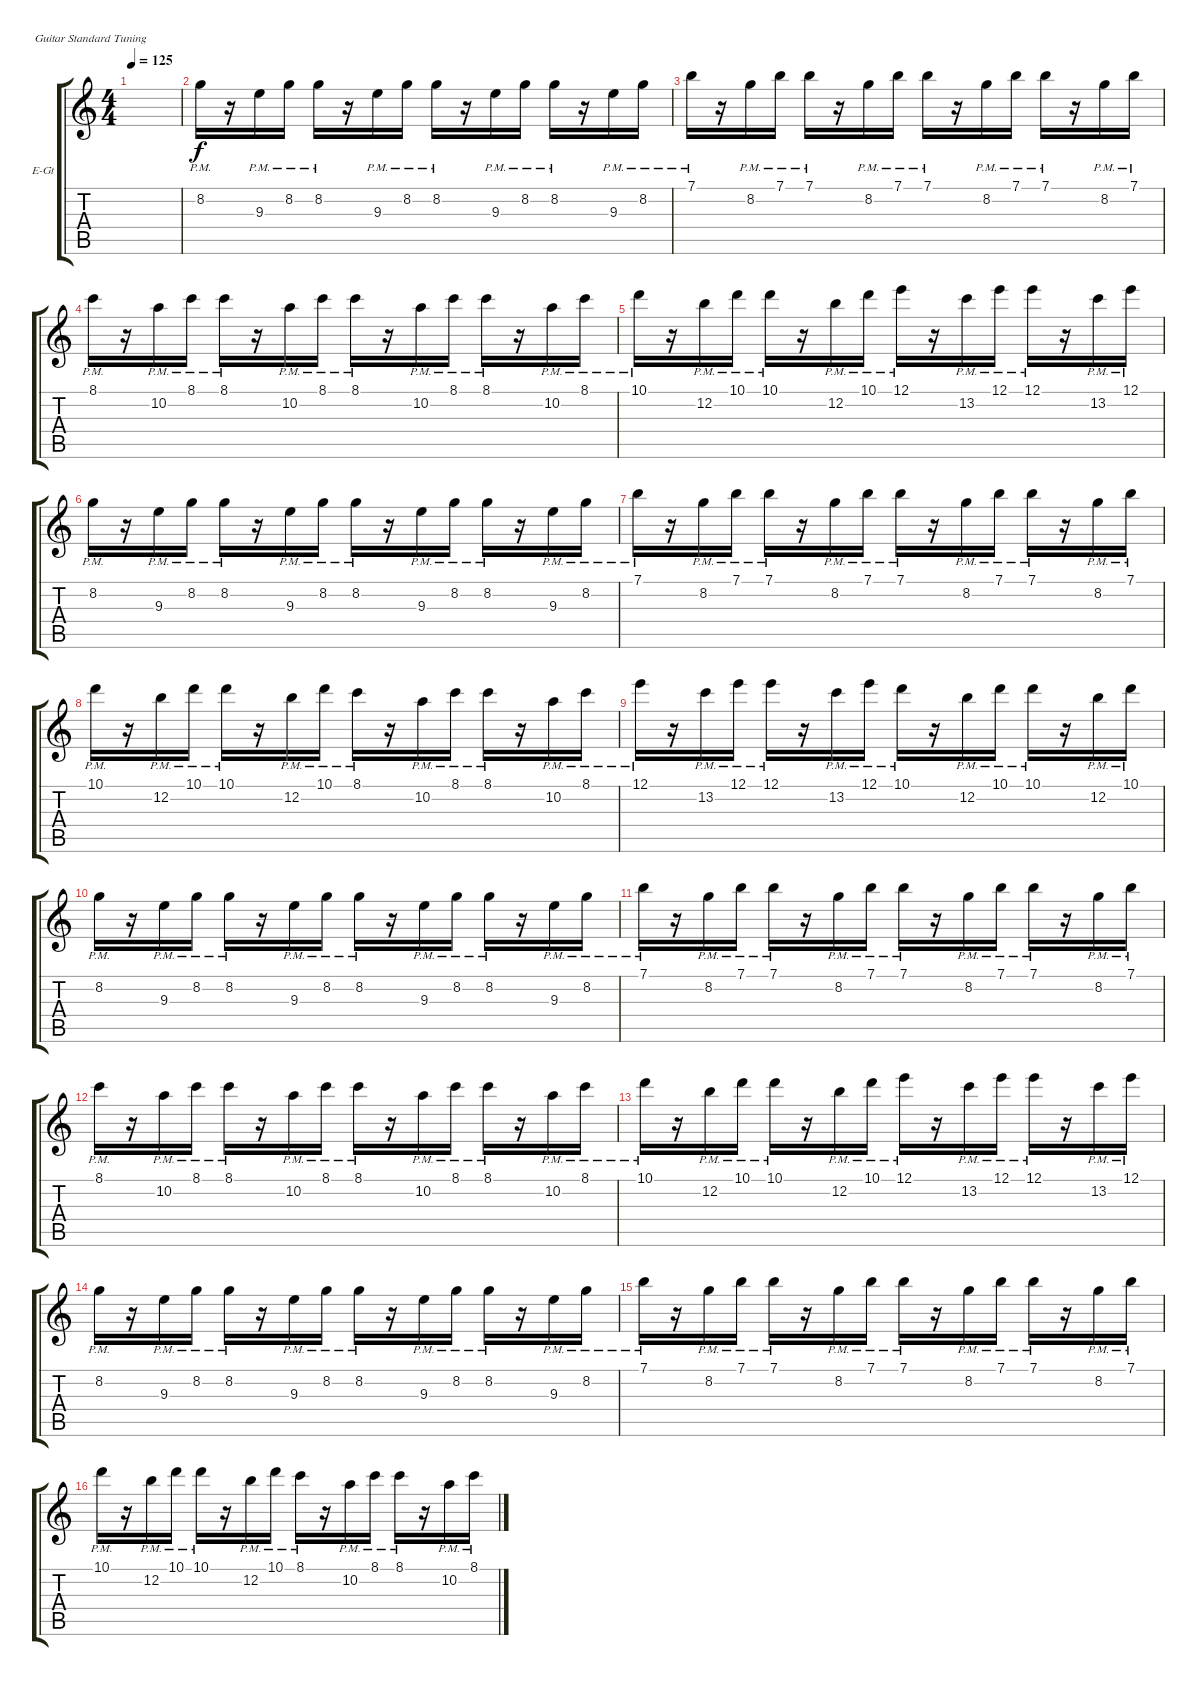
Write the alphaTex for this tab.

\defaultSystemsLayout 4
\bracketExtendMode groupsimilarinstruments
\firstSystemTrackNameOrientation horizontal
\otherSystemsTrackNameOrientation horizontal
\track ("Guitar (Delay)" "E-Gt") {instrument electricguitarclean}
\staff {score tabs}
\tuning (E4 B3 G3 D3 A2 E2)
\ts (4 4)
\tempo 125
\clef g2
\ks c
|
8.2{pm}.16 r.16 9.3{pm}.16 8.2{pm}.16 8.2{pm}.16 r.16 9.3{pm}.16 8.2{pm}.16 8.2{pm}.16 r.16 9.3{pm}.16 8.2{pm}.16 8.2{pm}.16 r.16 9.3{pm}.16 8.2{pm}.16 |
7.1{pm}.16 r.16 8.2{pm}.16 7.1{pm}.16 7.1{pm}.16 r.16 8.2{pm}.16 7.1{pm}.16 7.1{pm}.16 r.16 8.2{pm}.16 7.1{pm}.16 7.1{pm}.16 r.16 8.2{pm}.16 7.1{pm}.16 |
8.1{pm}.16 r.16 10.2{pm}.16 8.1{pm}.16 8.1{pm}.16 r.16 10.2{pm}.16 8.1{pm}.16 8.1{pm}.16 r.16 10.2{pm}.16 8.1{pm}.16 8.1{pm}.16 r.16 10.2{pm}.16 8.1{pm}.16 |
10.1{pm}.16 r.16 12.2{pm}.16 10.1{pm}.16 10.1{pm}.16 r.16 12.2{pm}.16 10.1{pm}.16 12.1{pm}.16 r.16 13.2{pm}.16 12.1{pm}.16 12.1{pm}.16 r.16 13.2{pm}.16 12.1{pm}.16 |
8.2{pm}.16 r.16 9.3{pm}.16 8.2{pm}.16 8.2{pm}.16 r.16 9.3{pm}.16 8.2{pm}.16 8.2{pm}.16 r.16 9.3{pm}.16 8.2{pm}.16 8.2{pm}.16 r.16 9.3{pm}.16 8.2{pm}.16 |
7.1{pm}.16 r.16 8.2{pm}.16 7.1{pm}.16 7.1{pm}.16 r.16 8.2{pm}.16 7.1{pm}.16 7.1{pm}.16 r.16 8.2{pm}.16 7.1{pm}.16 7.1{pm}.16 r.16 8.2{pm}.16 7.1{pm}.16 |
10.1{pm}.16 r.16 12.2{pm}.16 10.1{pm}.16 10.1{pm}.16 r.16 12.2{pm}.16 10.1{pm}.16 8.1{pm}.16 r.16 10.2{pm}.16 8.1{pm}.16 8.1{pm}.16 r.16 10.2{pm}.16 8.1{pm}.16 |
12.1{pm}.16 r.16 13.2{pm}.16 12.1{pm}.16 12.1{pm}.16 r.16 13.2{pm}.16 12.1{pm}.16 10.1{pm}.16 r.16 12.2{pm}.16 10.1{pm}.16 10.1{pm}.16 r.16 12.2{pm}.16 10.1{pm}.16 |
8.2{pm}.16 r.16 9.3{pm}.16 8.2{pm}.16 8.2{pm}.16 r.16 9.3{pm}.16 8.2{pm}.16 8.2{pm}.16 r.16 9.3{pm}.16 8.2{pm}.16 8.2{pm}.16 r.16 9.3{pm}.16 8.2{pm}.16 |
7.1{pm}.16 r.16 8.2{pm}.16 7.1{pm}.16 7.1{pm}.16 r.16 8.2{pm}.16 7.1{pm}.16 7.1{pm}.16 r.16 8.2{pm}.16 7.1{pm}.16 7.1{pm}.16 r.16 8.2{pm}.16 7.1{pm}.16 |
8.1{pm}.16 r.16 10.2{pm}.16 8.1{pm}.16 8.1{pm}.16 r.16 10.2{pm}.16 8.1{pm}.16 8.1{pm}.16 r.16 10.2{pm}.16 8.1{pm}.16 8.1{pm}.16 r.16 10.2{pm}.16 8.1{pm}.16 |
10.1{pm}.16 r.16 12.2{pm}.16 10.1{pm}.16 10.1{pm}.16 r.16 12.2{pm}.16 10.1{pm}.16 12.1{pm}.16 r.16 13.2{pm}.16 12.1{pm}.16 12.1{pm}.16 r.16 13.2{pm}.16 12.1{pm}.16 |
8.2{pm}.16 r.16 9.3{pm}.16 8.2{pm}.16 8.2{pm}.16 r.16 9.3{pm}.16 8.2{pm}.16 8.2{pm}.16 r.16 9.3{pm}.16 8.2{pm}.16 8.2{pm}.16 r.16 9.3{pm}.16 8.2{pm}.16 |
7.1{pm}.16 r.16 8.2{pm}.16 7.1{pm}.16 7.1{pm}.16 r.16 8.2{pm}.16 7.1{pm}.16 7.1{pm}.16 r.16 8.2{pm}.16 7.1{pm}.16 7.1{pm}.16 r.16 8.2{pm}.16 7.1{pm}.16 |
10.1{pm}.16 r.16 12.2{pm}.16 10.1{pm}.16 10.1{pm}.16 r.16 12.2{pm}.16 10.1{pm}.16 8.1{pm}.16 r.16 10.2{pm}.16 8.1{pm}.16 8.1{pm}.16 r.16 10.2{pm}.16 8.1{pm}.16
